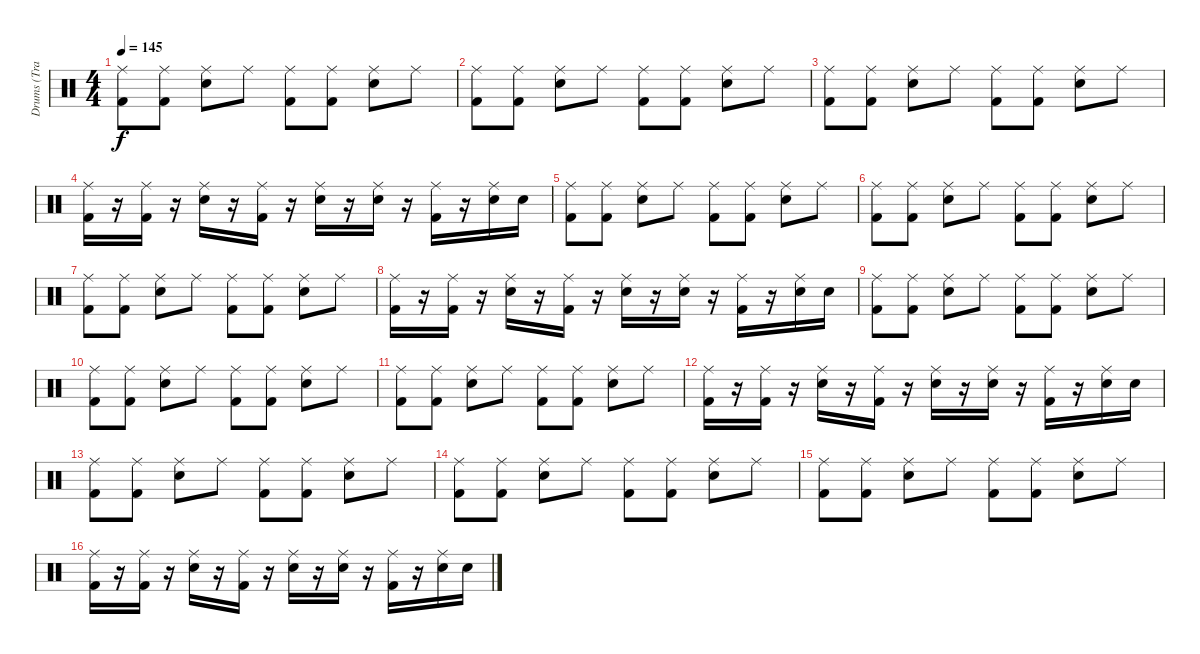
\track ("Drums (Travis Barker)" "Drums (Tra") {instrument percussion}
\staff {score}
\articulation defaults
\ts (4 4)
\tempo 145
\clef neutral
\ks c
("Ride (middle)" "Kick (hit) 2").8{dy f} ("Ride (middle)" "Kick (hit) 2").8 ("Ride (middle)" "Snare (hit) 2").8 "Ride (middle)".8 ("Ride (middle)" "Kick (hit) 2").8 ("Ride (middle)" "Kick (hit) 2").8 ("Ride (middle)" "Snare (hit) 2").8 "Ride (middle)".8 |
("Ride (middle)" "Kick (hit) 2").8 ("Ride (middle)" "Kick (hit) 2").8 ("Ride (middle)" "Snare (hit) 2").8 "Ride (middle)".8 ("Ride (middle)" "Kick (hit) 2").8 ("Ride (middle)" "Kick (hit) 2").8 ("Ride (middle)" "Snare (hit) 2").8 "Ride (middle)".8 |
("Ride (middle)" "Kick (hit) 2").8 ("Ride (middle)" "Kick (hit) 2").8 ("Ride (middle)" "Snare (hit) 2").8 "Ride (middle)".8 ("Ride (middle)" "Kick (hit) 2").8 ("Ride (middle)" "Kick (hit) 2").8 ("Ride (middle)" "Snare (hit) 2").8 "Ride (middle)".8 |
("Ride (middle)" "Kick (hit) 2").16 r.16 ("Ride (middle)" "Kick (hit) 2").16 r.16 ("Ride (middle)" "Snare (hit) 2").16 r.16 ("Ride (middle)" "Kick (hit) 2").16 r.16 ("Ride (middle)" "Snare (hit) 2").16 r.16 ("Ride (middle)" "Snare (hit) 2").16 r.16 ("Ride (middle)" "Kick (hit) 2").16 r.16 ("Ride (middle)" "Snare (hit) 2").16 "Snare (hit) 2".16 |
("Ride (middle)" "Kick (hit) 2").8 ("Ride (middle)" "Kick (hit) 2").8 ("Ride (middle)" "Snare (hit) 2").8 "Ride (middle)".8 ("Ride (middle)" "Kick (hit) 2").8 ("Ride (middle)" "Kick (hit) 2").8 ("Ride (middle)" "Snare (hit) 2").8 "Ride (middle)".8 |
("Ride (middle)" "Kick (hit) 2").8 ("Ride (middle)" "Kick (hit) 2").8 ("Ride (middle)" "Snare (hit) 2").8 "Ride (middle)".8 ("Ride (middle)" "Kick (hit) 2").8 ("Ride (middle)" "Kick (hit) 2").8 ("Ride (middle)" "Snare (hit) 2").8 "Ride (middle)".8 |
("Ride (middle)" "Kick (hit) 2").8 ("Ride (middle)" "Kick (hit) 2").8 ("Ride (middle)" "Snare (hit) 2").8 "Ride (middle)".8 ("Ride (middle)" "Kick (hit) 2").8 ("Ride (middle)" "Kick (hit) 2").8 ("Ride (middle)" "Snare (hit) 2").8 "Ride (middle)".8 |
("Ride (middle)" "Kick (hit) 2").16 r.16 ("Ride (middle)" "Kick (hit) 2").16 r.16 ("Ride (middle)" "Snare (hit) 2").16 r.16 ("Ride (middle)" "Kick (hit) 2").16 r.16 ("Ride (middle)" "Snare (hit) 2").16 r.16 ("Ride (middle)" "Snare (hit) 2").16 r.16 ("Ride (middle)" "Kick (hit) 2").16 r.16 ("Ride (middle)" "Snare (hit) 2").16 "Snare (hit) 2".16 |
("Ride (middle)" "Kick (hit) 2").8 ("Ride (middle)" "Kick (hit) 2").8 ("Ride (middle)" "Snare (hit) 2").8 "Ride (middle)".8 ("Ride (middle)" "Kick (hit) 2").8 ("Ride (middle)" "Kick (hit) 2").8 ("Ride (middle)" "Snare (hit) 2").8 "Ride (middle)".8 |
("Ride (middle)" "Kick (hit) 2").8 ("Ride (middle)" "Kick (hit) 2").8 ("Ride (middle)" "Snare (hit) 2").8 "Ride (middle)".8 ("Ride (middle)" "Kick (hit) 2").8 ("Ride (middle)" "Kick (hit) 2").8 ("Ride (middle)" "Snare (hit) 2").8 "Ride (middle)".8 |
("Ride (middle)" "Kick (hit) 2").8 ("Ride (middle)" "Kick (hit) 2").8 ("Ride (middle)" "Snare (hit) 2").8 "Ride (middle)".8 ("Ride (middle)" "Kick (hit) 2").8 ("Ride (middle)" "Kick (hit) 2").8 ("Ride (middle)" "Snare (hit) 2").8 "Ride (middle)".8 |
("Ride (middle)" "Kick (hit) 2").16 r.16 ("Ride (middle)" "Kick (hit) 2").16 r.16 ("Ride (middle)" "Snare (hit) 2").16 r.16 ("Ride (middle)" "Kick (hit) 2").16 r.16 ("Ride (middle)" "Snare (hit) 2").16 r.16 ("Ride (middle)" "Snare (hit) 2").16 r.16 ("Ride (middle)" "Kick (hit) 2").16 r.16 ("Ride (middle)" "Snare (hit) 2").16 "Snare (hit) 2".16 |
("Ride (middle)" "Kick (hit) 2").8 ("Ride (middle)" "Kick (hit) 2").8 ("Ride (middle)" "Snare (hit) 2").8 "Ride (middle)".8 ("Ride (middle)" "Kick (hit) 2").8 ("Ride (middle)" "Kick (hit) 2").8 ("Ride (middle)" "Snare (hit) 2").8 "Ride (middle)".8 |
("Ride (middle)" "Kick (hit) 2").8 ("Ride (middle)" "Kick (hit) 2").8 ("Ride (middle)" "Snare (hit) 2").8 "Ride (middle)".8 ("Ride (middle)" "Kick (hit) 2").8 ("Ride (middle)" "Kick (hit) 2").8 ("Ride (middle)" "Snare (hit) 2").8 "Ride (middle)".8 |
("Ride (middle)" "Kick (hit) 2").8 ("Ride (middle)" "Kick (hit) 2").8 ("Ride (middle)" "Snare (hit) 2").8 "Ride (middle)".8 ("Ride (middle)" "Kick (hit) 2").8 ("Ride (middle)" "Kick (hit) 2").8 ("Ride (middle)" "Snare (hit) 2").8 "Ride (middle)".8 |
("Ride (middle)" "Kick (hit) 2").16 r.16 ("Ride (middle)" "Kick (hit) 2").16 r.16 ("Ride (middle)" "Snare (hit) 2").16 r.16 ("Ride (middle)" "Kick (hit) 2").16 r.16 ("Ride (middle)" "Snare (hit) 2").16 r.16 ("Ride (middle)" "Snare (hit) 2").16 r.16 ("Ride (middle)" "Kick (hit) 2").16 r.16 ("Ride (middle)" "Snare (hit) 2").16 "Snare (hit) 2".16
